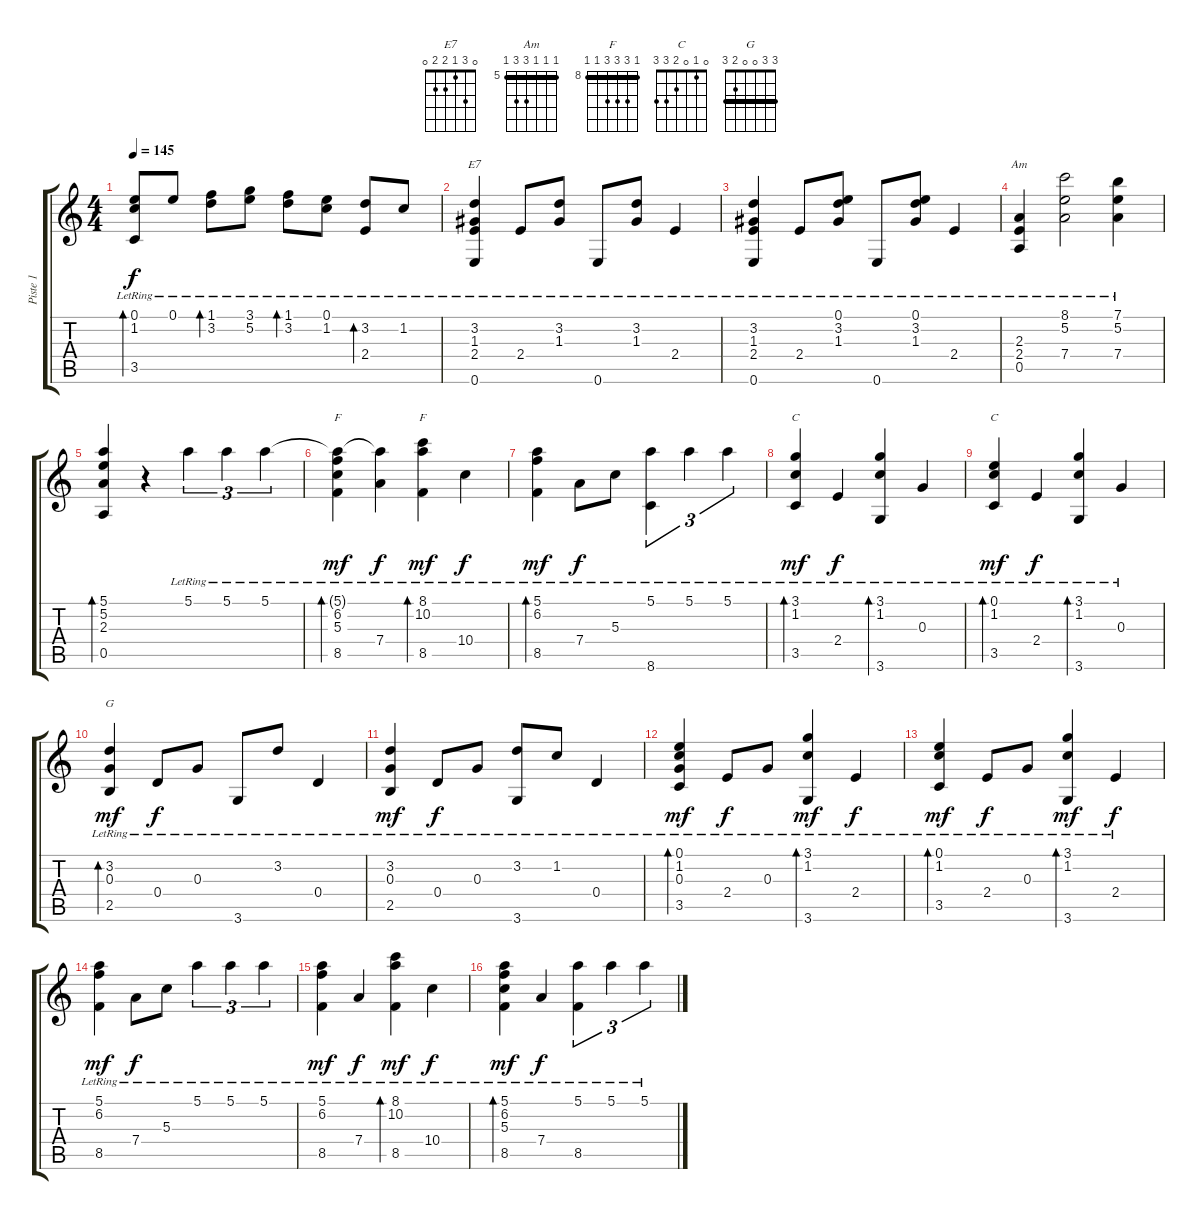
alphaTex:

\track ("Piste 1" "Piste 1") {instrument acousticguitarnylon}
\staff {score tabs}
\tuning (E4 B3 G3 D3 A2 E2) {hide}
\chord ("E7" 0 3 1 2 2 0)
\chord ("Am" 5 5 5 7 7 5) {firstfret 5 barre 5}
\chord ("F" 5 6 5 7 8 8) {firstfret 5 barre 5}
\chord ("F" 8 10 10 10 8 8) {firstfret 8 barre 8}
\chord ("C" 3 1 0 2 3 3)
\chord ("C" 0 1 0 2 3 3)
\chord ("G" 3 3 0 0 2 3) {barre 3}
\ts (4 4)
\tempo 145
\clef g2
\ks c
(0.1{lr} 1.2{lr} 3.5{lr}).8{bd 120 dy f} 0.1{lr}.8 (1.1{lr} 3.2{lr}).8{bd 120} (3.1{lr} 5.2{lr}).8 (1.1{lr} 3.2).8{bd 120} (0.1{lr} 1.2{lr}).8 (3.2{lr} 2.4{lr}).8{bd 120} 1.2{lr}.8 |
(3.2{lr} 1.3{lr} 2.4{lr} 0.6{lr}).4{ch "E7"} 2.4{lr}.8 (3.2{lr} 1.3{lr}).8 0.6{lr}.8 (3.2{lr} 1.3{lr}).8 2.4{lr}.4 |
(3.2{lr} 1.3{lr} 2.4{lr} 0.6{lr}).4 2.4{lr}.8 (0.1{lr} 3.2{lr} 1.3{lr}).8 0.6{lr}.8 (0.1{lr} 3.2{lr} 1.3{lr}).8 2.4{lr}.4 |
(2.3{lr} 2.4{lr} 0.5{lr}).4{ch "Am"} (8.1{lr} 5.2{lr} 7.4{lr}).2 (7.1{lr} 5.2{lr} 7.4{lr}).4 |
(5.1 5.2 2.3 0.5).4{bd 240} r.4 5.1{lr}.4{tu (3 2)} 5.1{lr}.4{tu (3 2)} 5.1{lr}.4{tu (3 2)} |
(5.1{t} 6.2{lr} 5.3{lr} 8.5{lr}).4{bd 120 ch "F" dy mf} (5.1{t} 7.4{lr}).4{dy f} (8.1{lr} 10.2{lr} 8.5{lr}).4{bd 120 ch "F" dy mf} 10.4{lr}.4{dy f} |
(5.1{lr} 6.2{lr} 8.5{lr}).4{bd 120 dy mf} 7.4{lr}.8{dy f} 5.3{lr}.8 (5.1{lr} 8.6{lr}).4{tu (3 2)} 5.1{lr}.4{tu (3 2)} 5.1{lr}.4{tu (3 2)} |
(3.1{lr} 1.2{lr} 3.5{lr}).4{bd 120 ch "C" dy mf} 2.4{lr}.4{dy f} (3.1{lr} 1.2{lr} 3.6{lr}).4{bd 120} 0.3{lr}.4 |
(0.1{lr} 1.2{lr} 3.5{lr}).4{bd 120 ch "C" dy mf} 2.4{lr}.4{dy f} (3.1{lr} 1.2{lr} 3.6{lr}).4{bd 120} 0.3{lr}.4 |
(3.2{lr} 0.3{lr} 2.5{lr}).4{bd 120 ch "G" dy mf} 0.4{lr}.8{dy f} 0.3{lr}.8 3.6{lr}.8 3.2{lr}.8 0.4{lr}.4 |
(3.2{lr} 0.3{lr} 2.5{lr}).4{dy mf} 0.4{lr}.8{dy f} 0.3{lr}.8 (3.2{lr} 3.6{lr}).8 1.2{lr}.8 0.4{lr}.4 |
(0.1{lr} 1.2{lr} 0.3{lr} 3.5{lr}).4{bd 120 dy mf} 2.4{lr}.8{dy f} 0.3{lr}.8 (3.1{lr} 1.2{lr} 3.6{lr}).4{bd 120 dy mf} 2.4{lr}.4{dy f} |
(0.1{lr} 1.2{lr} 3.5{lr}).4{bd 120 dy mf} 2.4{lr}.8{dy f} 0.3{lr}.8 (3.1{lr} 1.2{lr} 3.6{lr}).4{bd 120 dy mf} 2.4{lr}.4{dy f} |
(5.1{lr} 6.2{lr} 8.5{lr}).4{dy mf} 7.4{lr}.8{dy f} 5.3{lr}.8 5.1{lr}.4{tu (3 2)} 5.1{lr}.4{tu (3 2)} 5.1{lr}.4{tu (3 2)} |
(5.1{lr} 6.2{lr} 8.5{lr}).4{dy mf} 7.4{lr}.4{dy f} (8.1{lr} 10.2{lr} 8.5{lr}).4{bd 120 dy mf} 10.4{lr}.4{dy f} |
(5.1{lr} 6.2{lr} 5.3{lr} 8.5{lr}).4{bd 120 dy mf} 7.4{lr}.4{dy f} (5.1{lr} 8.5{lr}).4{tu (3 2)} 5.1{lr}.4{tu (3 2)} 5.1{lr}.4{tu (3 2)}
